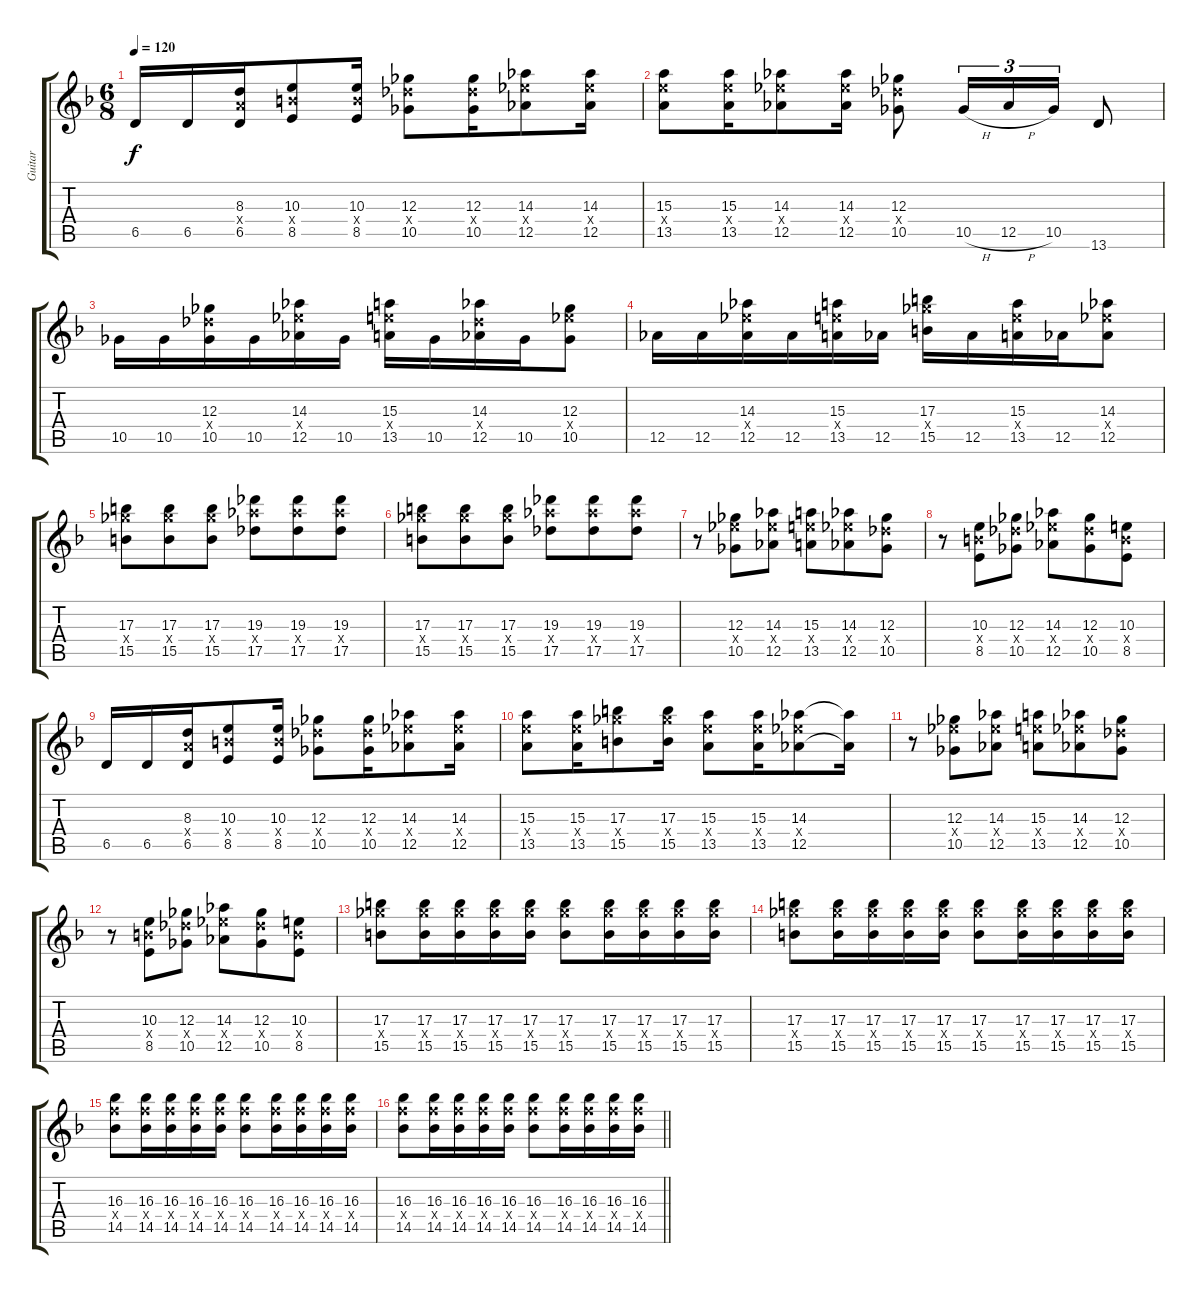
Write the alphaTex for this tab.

\track ("Guitar" "Guitar") {instrument distortionguitar}
\staff {score tabs}
\tuning (Eb4 Bb3 Gb3 Db3 Ab2 Db2) {hide}
\ts (6 8)
\tempo 120
\clef g2
\ks f
6.5.16{dy f} 6.5.16 (8.3 8.4{x} 6.5).16 (10.3 10.4{x} 8.5).8 (10.3 10.4{x} 8.5).16 (12.3 12.4{x} 10.5).8 (12.3 12.4{x} 10.5).16 (14.3 14.4{x} 12.5).8 (14.3 14.4{x} 12.5).16 |
(15.3 15.4{x} 13.5).8 (15.3 15.4{x} 13.5).16 (14.3 14.4{x} 12.5).8 (14.3 14.4{x} 12.5).16 (12.3 12.4{x} 10.5).8 10.5{h}.16{tu (3 2)} 12.5{h}.16{tu (3 2)} 10.5.16{tu (3 2)} 13.6.8 |
10.5.16 10.5.16 (12.3 12.4{x} 10.5).16 10.5.16 (14.3 14.4{x} 12.5).16 10.5.16 (15.3 15.4{x} 13.5).16 10.5.16 (14.3 12.4{x} 12.5).16 10.5.16 (12.3 14.4{x} 10.5).8 |
12.5.16 12.5.16 (14.3 14.4{x} 12.5).16 12.5.16 (15.3 15.4{x} 13.5).16 12.5.16 (17.3 17.4{x} 15.5).16 12.5.16 (15.3 15.4{x} 13.5).16 12.5.16 (14.3 14.4{x} 12.5).8 |
(17.3 17.4{x} 15.5).8 (17.3 17.4{x} 15.5).8 (17.3 17.4{x} 15.5).8 (19.3 19.4{x} 17.5).8 (19.3 19.4{x} 17.5).8 (19.3 19.4{x} 17.5).8 |
(17.3 17.4{x} 15.5).8 (17.3 17.4{x} 15.5).8 (17.3 17.4{x} 15.5).8 (19.3 19.4{x} 17.5).8 (19.3 19.4{x} 17.5).8 (19.3 19.4{x} 17.5).8 |
r.8 (12.3 14.4{x} 10.5).8 (14.3 14.4{x} 12.5).8 (15.3 15.4{x} 13.5).8 (14.3 14.4{x} 12.5).8 (12.3 12.4{x} 10.5).8 |
r.8 (10.3 10.4{x} 8.5).8 (12.3 12.4{x} 10.5).8 (14.3 14.4{x} 12.5).8 (12.3 12.4{x} 10.5).8 (10.3 10.4{x} 8.5).8 |
6.5.16 6.5.16 (8.3 8.4{x} 6.5).16 (10.3 10.4{x} 8.5).8 (10.3 10.4{x} 8.5).16 (12.3 12.4{x} 10.5).8 (12.3 12.4{x} 10.5).16 (14.3 14.4{x} 12.5).8 (14.3 14.4{x} 12.5).16 |
(15.3 15.4{x} 13.5).8 (15.3 15.4{x} 13.5).16 (17.3 17.4{x} 15.5).8 (17.3 17.4{x} 15.5).16 (15.3 15.4{x} 13.5).8 (15.3 15.4{x} 13.5).16 (14.3 14.4{x} 12.5).8 (14.3{t} 12.5{t}).16 |
r.8 (12.3 14.4{x} 10.5).8 (14.3 14.4{x} 12.5).8 (15.3 15.4{x} 13.5).8 (14.3 14.4{x} 12.5).8 (12.3 12.4{x} 10.5).8 |
r.8 (10.3 10.4{x} 8.5).8 (12.3 12.4{x} 10.5).8 (14.3 14.4{x} 12.5).8 (12.3 12.4{x} 10.5).8 (10.3 10.4{x} 8.5).8 |
(17.3 17.4{x} 15.5).8 (17.3 17.4{x} 15.5).16 (17.3 17.4{x} 15.5).16 (17.3 17.4{x} 15.5).16 (17.3 17.4{x} 15.5).16 (17.3 17.4{x} 15.5).8 (17.3 17.4{x} 15.5).16 (17.3 17.4{x} 15.5).16 (17.3 17.4{x} 15.5).16 (17.3 17.4{x} 15.5).16 |
(17.3 17.4{x} 15.5).8 (17.3 17.4{x} 15.5).16 (17.3 17.4{x} 15.5).16 (17.3 17.4{x} 15.5).16 (17.3 17.4{x} 15.5).16 (17.3 17.4{x} 15.5).8 (17.3 17.4{x} 15.5).16 (17.3 17.4{x} 15.5).16 (17.3 17.4{x} 15.5).16 (17.3 17.4{x} 15.5).16 |
(16.3 16.4{x} 14.5).8 (16.3 16.4{x} 14.5).16 (16.3 16.4{x} 14.5).16 (16.3 16.4{x} 14.5).16 (16.3 16.4{x} 14.5).16 (16.3 16.4{x} 14.5).8 (16.3 16.4{x} 14.5).16 (16.3 16.4{x} 14.5).16 (16.3 16.4{x} 14.5).16 (16.3 16.4{x} 14.5).16 |
\barLineRight lightlight
(16.3 16.4{x} 14.5).8 (16.3 16.4{x} 14.5).16 (16.3 16.4{x} 14.5).16 (16.3 16.4{x} 14.5).16 (16.3 16.4{x} 14.5).16 (16.3 16.4{x} 14.5).8 (16.3 16.4{x} 14.5).16 (16.3 16.4{x} 14.5).16 (16.3 16.4{x} 14.5).16 (16.3 16.4{x} 14.5).16
